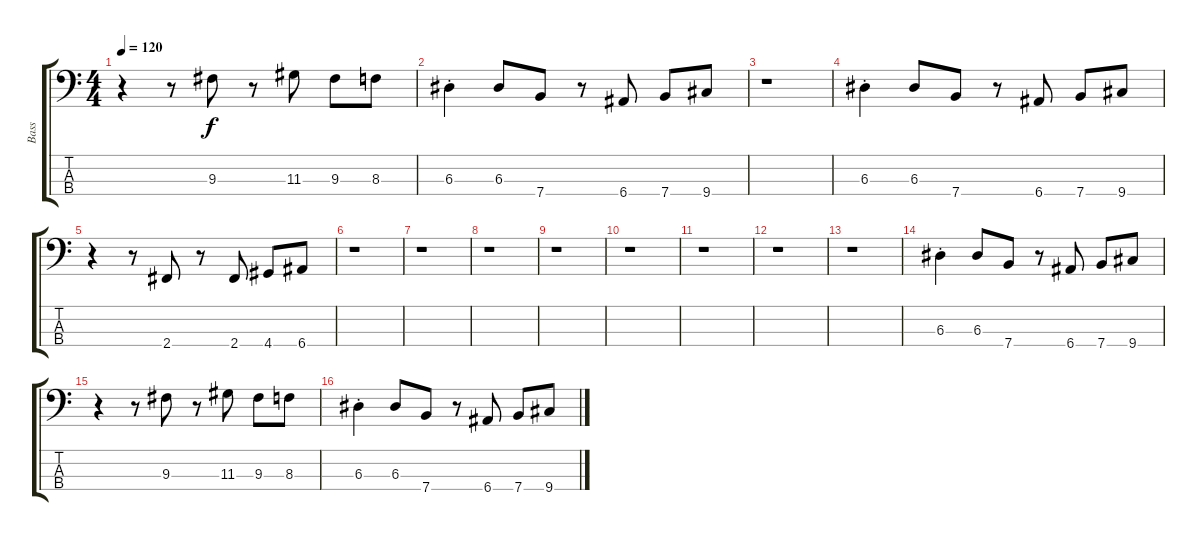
\track ("Bass" "Bass") {instrument electricbasspick}
\staff {score tabs}
\tuning (G2 D2 A1 E1) {hide}
\ts (4 4)
\tempo 120
\clef f4
\ks c
r.4{dy f} r.8 9.3.8 r.8 11.3.8 9.3.8 8.3.8 |
6.3{st}.4 6.3.8 7.4.8 r.8 6.4.8 7.4.8 9.4.8 |
r.1 |
6.3{st}.4 6.3.8 7.4.8 r.8 6.4.8 7.4.8 9.4.8 |
r.4 r.8 2.4.8 r.8 2.4.8 4.4.8 6.4.8 |
r.1 |
r.1 |
r.1 |
r.1 |
r.1 |
r.1 |
r.1 |
r.1 |
6.3{st}.4 6.3.8 7.4.8 r.8 6.4.8 7.4.8 9.4.8 |
r.4 r.8 9.3.8 r.8 11.3.8 9.3.8 8.3.8 |
6.3{st}.4 6.3.8 7.4.8 r.8 6.4.8 7.4.8 9.4.8
